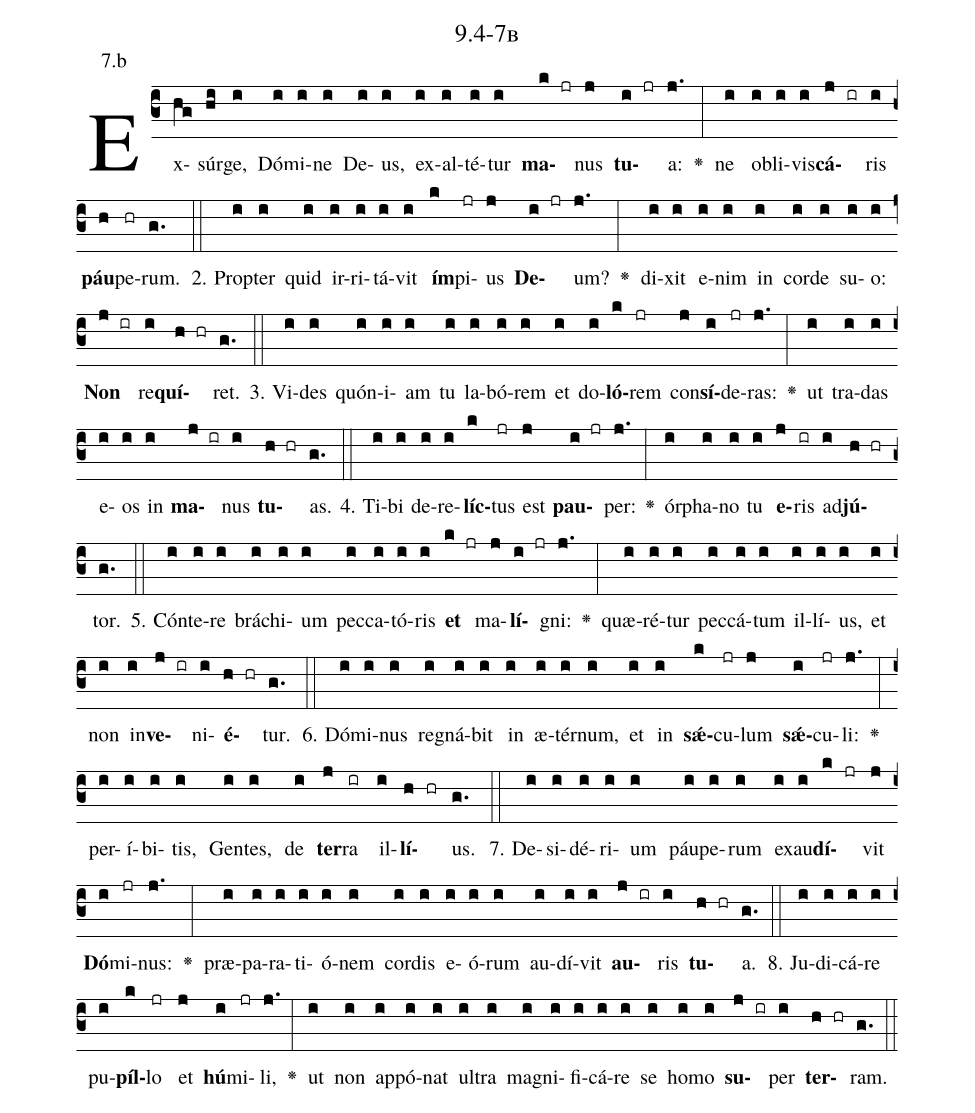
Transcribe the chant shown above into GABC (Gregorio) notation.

name: 9.4-7b;
annotation: 7.b;
%%
(c3)Ex(hg)súr(hi)ge,(i) Dó(i)mi(i)ne(i) De(i)us,(i) ex(i)al(i)té(i)tur(i) <b>ma</b>(k jr)nus(j) <b>tu</b>(i jr)a:(j.) <v>\greheightstar</v>(:) ne(i) ob(i)li(i)vis(i)<b>cá</b>(j ir)ris(i) <b>páu</b>(h)pe(hr)rum.(g.) (::)
2. Prop(i)ter(i) quid(i) ir(i)ri(i)tá(i)vit(i) <b>ím</b>(k)pi(jr)us(j) <b>De</b>(i jr)um?(j.) <v>\greheightstar</v>(:) di(i)xit(i) e(i)nim(i) in(i) cor(i)de(i) su(i)o:(i) <b>Non</b>(j ir) re(i)<b>quí</b>(h hr)ret.(g.) (::)
3. Vi(i)des(i) quón(i)i(i)am(i) tu(i) la(i)bó(i)rem(i) et(i) do(i)<b>ló</b>(k)rem(jr) con(j)<b>sí</b>(i)de(jr)ras:(j.) <v>\greheightstar</v>(:) ut(i) tra(i)das(i) e(i)os(i) in(i) <b>ma</b>(j ir)nus(i) <b>tu</b>(h hr)as.(g.) (::)
4. Ti(i)bi(i) de(i)re(i)<b>líc</b>(k)tus(jr) est(j) <b>pau</b>(i jr)per:(j.) <v>\greheightstar</v>(:) ór(i)pha(i)no(i) tu(i) <b>e</b>(j)ris(ir) ad(i)<b>jú</b>(h hr)tor.(g.) (::)
5. Cón(i)te(i)re(i) brá(i)chi(i)um(i) pec(i)ca(i)tó(i)ris(i) <b>et</b>(k jr) ma(j)<b>lí</b>(i jr)gni:(j.) <v>\greheightstar</v>(:) quæ(i)ré(i)tur(i) pec(i)cá(i)tum(i) il(i)lí(i)us,(i) et(i) non(i) in(i)<b>ve</b>(j ir)ni(i)<b>é</b>(h hr)tur.(g.) (::)
6. Dó(i)mi(i)nus(i) re(i)gná(i)bit(i) in(i) æ(i)tér(i)num,(i) et(i) in(i) <b>sǽ</b>(k)cu(jr)lum(j) <b>sǽ</b>(i)cu(jr)li:(j.) <v>\greheightstar</v>(:) per(i)í(i)bi(i)tis,(i) Gen(i)tes,(i) de(i) <b>ter</b>(j)ra(ir) il(i)<b>lí</b>(h hr)us.(g.) (::)
7. De(i)si(i)dé(i)ri(i)um(i) páu(i)pe(i)rum(i) ex(i)au(i)<b>dí</b>(k jr)vit(j) <b>Dó</b>(i)mi(jr)nus:(j.) <v>\greheightstar</v>(:) præ(i)pa(i)ra(i)ti(i)ó(i)nem(i) cor(i)dis(i) e(i)ó(i)rum(i) au(i)dí(i)vit(i) <b>au</b>(j ir)ris(i) <b>tu</b>(h hr)a.(g.) (::)
8. Ju(i)di(i)cá(i)re(i) pu(i)<b>píl</b>(k)lo(jr) et(j) <b>hú</b>(i)mi(jr)li,(j.) <v>\greheightstar</v>(:) ut(i) non(i) ap(i)pó(i)nat(i) ul(i)tra(i) ma(i)gni(i)fi(i)cá(i)re(i) se(i) ho(i)mo(i) <b>su</b>(j ir)per(i) <b>ter</b>(h hr)ram.(g.) (::)
